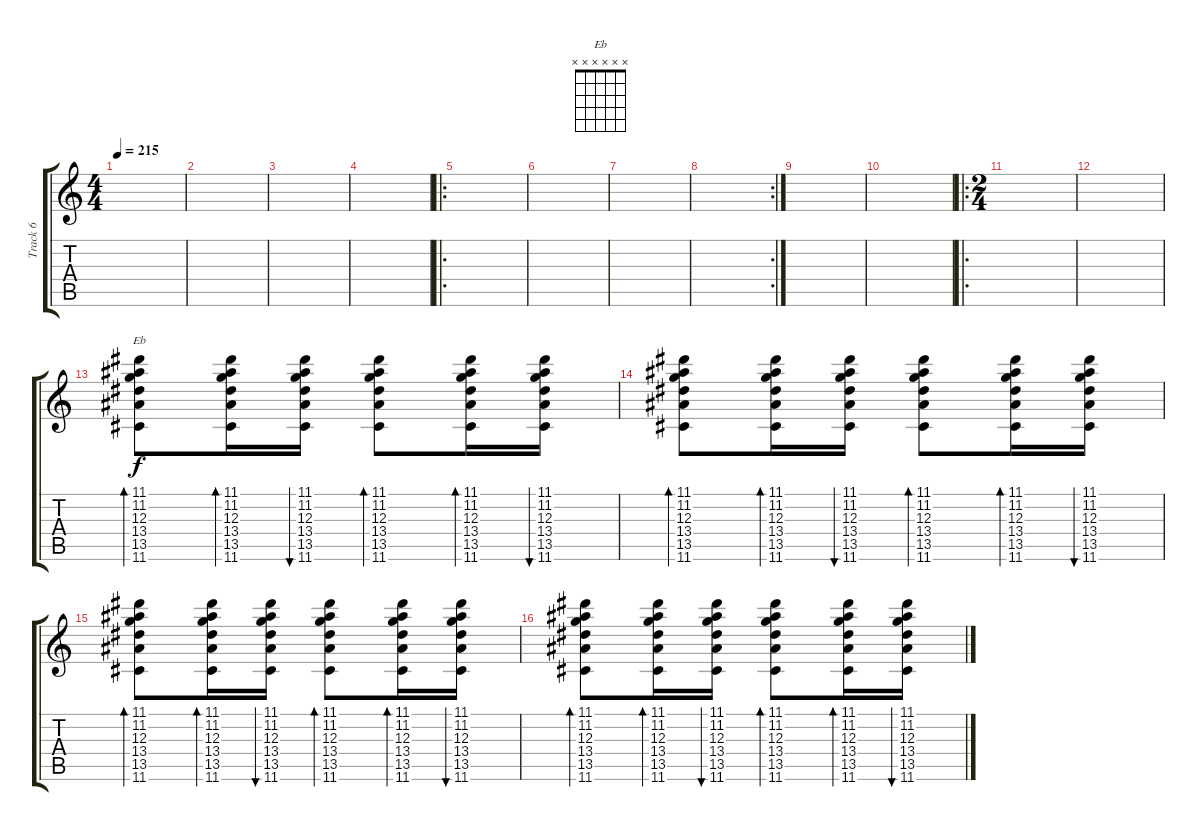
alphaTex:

\track ("Track 6" "Track 6") {instrument electricguitarjazz}
\staff {score tabs}
\tuning (E4 B3 G3 D3 A2 D2) {hide}
\chord ("Eb" x x x x x x)
\ts (4 4)
\tempo 215
\clef g2
\ks c
|
|
|
|
\ro
|
|
|
\rc 2
|
|
|
\ro
\ts (2 4)
|
|
(11.1 11.2 12.3 13.4 13.5 11.6).8{bd 30 ch "Eb"} (11.1 11.2 12.3 13.4 13.5 11.6).16{bd 30} (11.1 11.2 12.3 13.4 13.5 11.6).16{bu 30} (11.1 11.2 12.3 13.4 13.5 11.6).8{bd 30} (11.1 11.2 12.3 13.4 13.5 11.6).16{bd 30} (11.1 11.2 12.3 13.4 13.5 11.6).16{bu 30} |
(11.1 11.2 12.3 13.4 13.5 11.6).8{bd 30} (11.1 11.2 12.3 13.4 13.5 11.6).16{bd 30} (11.1 11.2 12.3 13.4 13.5 11.6).16{bu 30} (11.1 11.2 12.3 13.4 13.5 11.6).8{bd 30} (11.1 11.2 12.3 13.4 13.5 11.6).16{bd 30} (11.1 11.2 12.3 13.4 13.5 11.6).16{bu 30} |
(11.1 11.2 12.3 13.4 13.5 11.6).8{bd 30} (11.1 11.2 12.3 13.4 13.5 11.6).16{bd 30} (11.1 11.2 12.3 13.4 13.5 11.6).16{bu 30} (11.1 11.2 12.3 13.4 13.5 11.6).8{bd 30} (11.1 11.2 12.3 13.4 13.5 11.6).16{bd 30} (11.1 11.2 12.3 13.4 13.5 11.6).16{bu 30} |
(11.1 11.2 12.3 13.4 13.5 11.6).8{bd 30} (11.1 11.2 12.3 13.4 13.5 11.6).16{bd 30} (11.1 11.2 12.3 13.4 13.5 11.6).16{bu 30} (11.1 11.2 12.3 13.4 13.5 11.6).8{bd 30} (11.1 11.2 12.3 13.4 13.5 11.6).16{bd 30} (11.1 11.2 12.3 13.4 13.5 11.6).16{bu 30}
